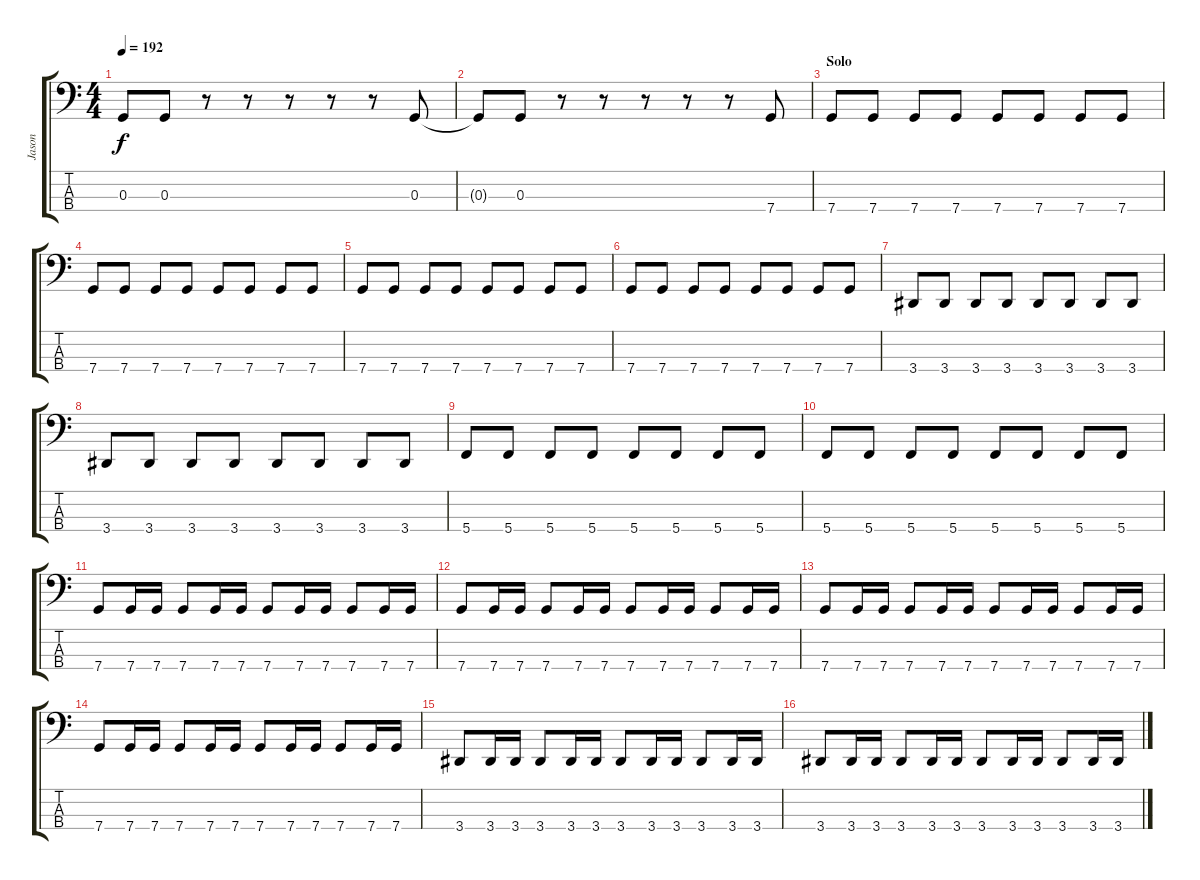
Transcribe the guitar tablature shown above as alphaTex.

\track ("Jason" "Jason") {instrument electricbassfinger}
\staff {score tabs}
\tuning (F2 C2 G1 C1) {hide}
\ts (4 4)
\tempo 192
\clef f4
\ks c
0.3{t}.8{dy f} 0.3.8 r.8 r.8 r.8 r.8 r.8 0.3.8 |
0.3{t}.8 0.3.8 r.8 r.8 r.8 r.8 r.8 7.4.8 |
\section ("" "Solo")
7.4.8 7.4.8 7.4.8 7.4.8 7.4.8 7.4.8 7.4.8 7.4.8 |
7.4.8 7.4.8 7.4.8 7.4.8 7.4.8 7.4.8 7.4.8 7.4.8 |
7.4.8 7.4.8 7.4.8 7.4.8 7.4.8 7.4.8 7.4.8 7.4.8 |
7.4.8 7.4.8 7.4.8 7.4.8 7.4.8 7.4.8 7.4.8 7.4.8 |
3.4.8 3.4.8 3.4.8 3.4.8 3.4.8 3.4.8 3.4.8 3.4.8 |
3.4.8 3.4.8 3.4.8 3.4.8 3.4.8 3.4.8 3.4.8 3.4.8 |
5.4.8 5.4.8 5.4.8 5.4.8 5.4.8 5.4.8 5.4.8 5.4.8 |
5.4.8 5.4.8 5.4.8 5.4.8 5.4.8 5.4.8 5.4.8 5.4.8 |
7.4.8 7.4.16 7.4.16 7.4.8 7.4.16 7.4.16 7.4.8 7.4.16 7.4.16 7.4.8 7.4.16 7.4.16 |
7.4.8 7.4.16 7.4.16 7.4.8 7.4.16 7.4.16 7.4.8 7.4.16 7.4.16 7.4.8 7.4.16 7.4.16 |
7.4.8 7.4.16 7.4.16 7.4.8 7.4.16 7.4.16 7.4.8 7.4.16 7.4.16 7.4.8 7.4.16 7.4.16 |
7.4.8 7.4.16 7.4.16 7.4.8 7.4.16 7.4.16 7.4.8 7.4.16 7.4.16 7.4.8 7.4.16 7.4.16 |
3.4.8 3.4.16 3.4.16 3.4.8 3.4.16 3.4.16 3.4.8 3.4.16 3.4.16 3.4.8 3.4.16 3.4.16 |
3.4.8 3.4.16 3.4.16 3.4.8 3.4.16 3.4.16 3.4.8 3.4.16 3.4.16 3.4.8 3.4.16 3.4.16
